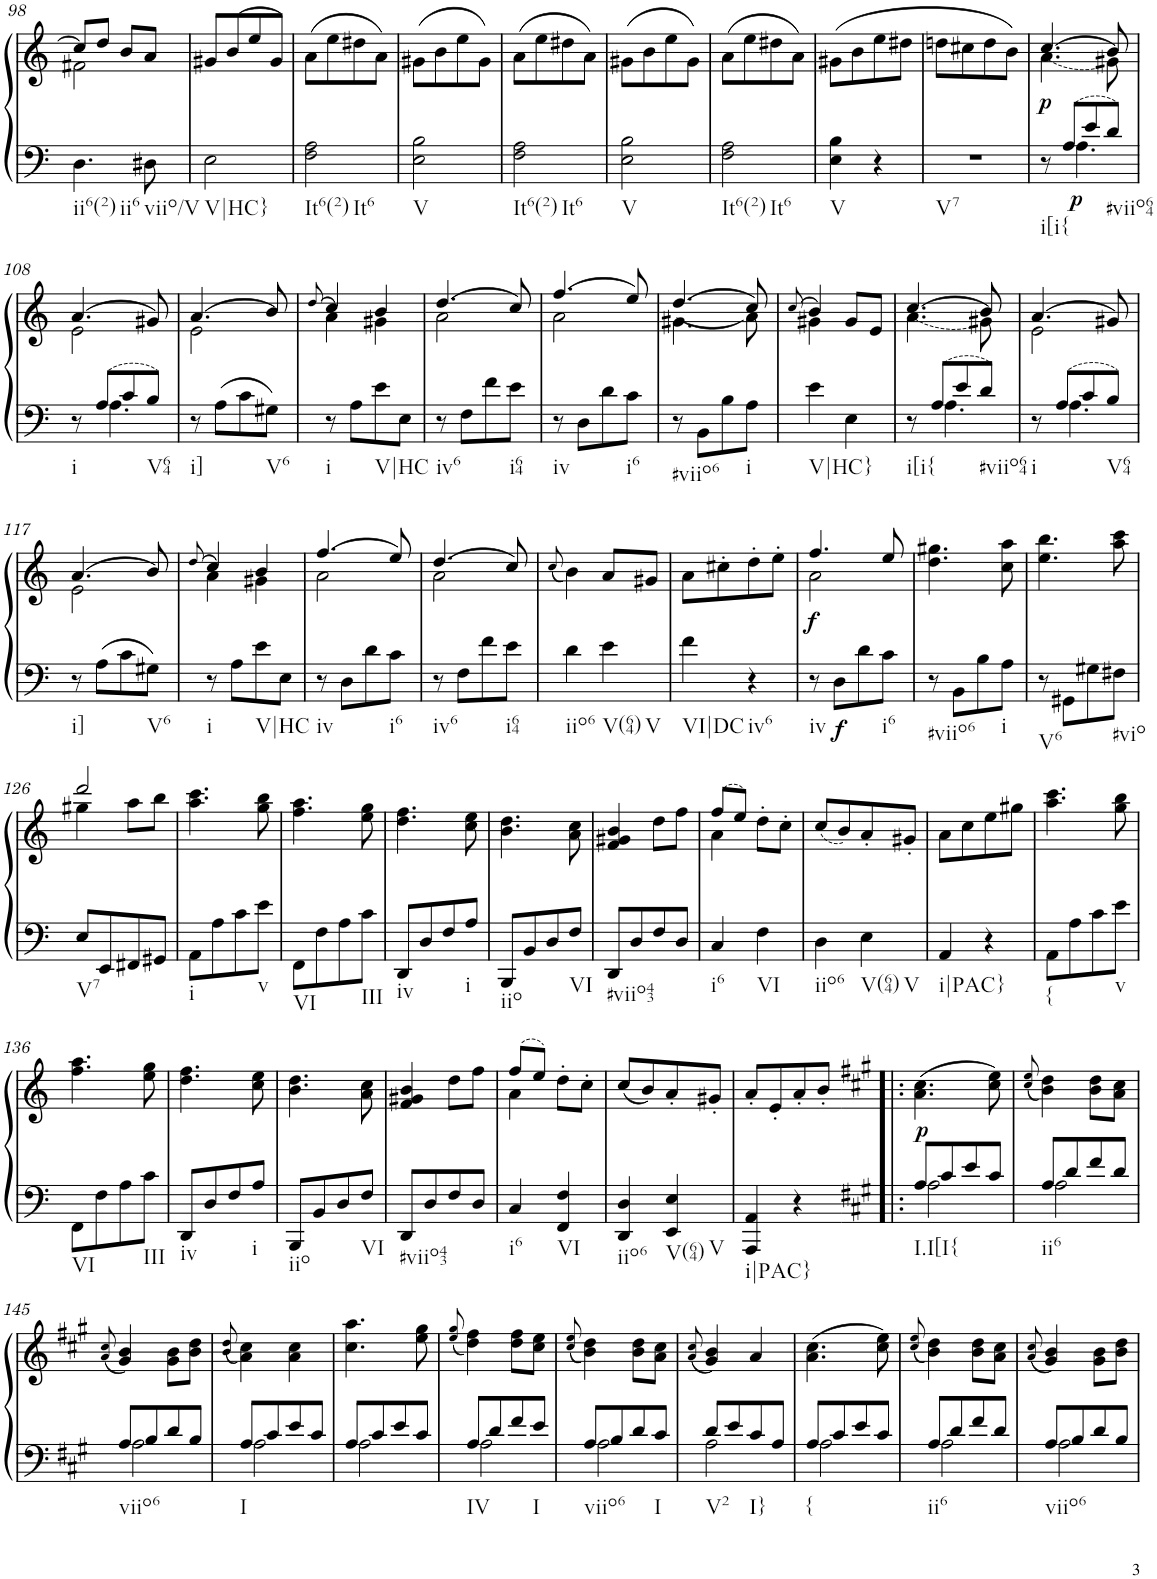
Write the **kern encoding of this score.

**kern	**kern	**dynam
*part1	*part1	*part1
*staff2	*staff1	*staff1/2
*I"Piano	*	*
*I'Pno.	*	*
!!LO:PB:g=z
*clefF4	*clefG2	*
*k[]	*k[]	*
*M2/4	*M2/4	*
=98	=98	=98
*	*^	*
!LO:TX:b:t=ii6(2)	!	!	!
!LO:TX:b:t=ii6	!	!	!
4.D\	8cc/L]	2f#X\	.
.	8dd/J	.	.
.	8b/L	.	.
!LO:TX:b:t=viio/V	!	!	!
8D#X\	8a/J	.	.
*	*v	*v	*
=99	=99	=99
!LO:TX:b:t=V|HC}	!	!
2E\	8g#X/L	.
.	(>8b/	.
.	8ee/	.
.	8g#/J)	.
=100	=100	=100
!LO:TX:b:t=It6(2)	!	!
!LO:TX:b:t=It6	!	!
2F\ 2A\	(8a\L	.
.	8ee\	.
.	8dd#X\	.
.	8a\J)	.
=101	=101	=101
!LO:TX:b:t=V	!	!
2E\ 2B\	(8g#X\L	.
.	8b\	.
.	8ee\	.
.	8g#\J)	.
=102	=102	=102
!LO:TX:b:t=It6(2)	!	!
!LO:TX:b:t=It6	!	!
2F\ 2A\	(8a\L	.
.	8ee\	.
.	8dd#X\	.
.	8a\J)	.
=103	=103	=103
!LO:TX:b:t=V	!	!
2E\ 2B\	(8g#X\L	.
.	8b\	.
.	8ee\	.
.	8g#\J)	.
=104	=104	=104
!LO:TX:b:t=It6(2)	!	!
!LO:TX:b:t=It6	!	!
2F\ 2A\	(8a\L	.
.	8ee\	.
.	8dd#X\	.
.	8a\J)	.
=105	=105	=105
!LO:TX:b:t=V	!	!
4E\ 4B\	(8g#X\L	.
.	8b\	.
4r	8ee\	.
.	8dd#X\J	.
=106	=106	=106
!LO:TX:b:t=V7	!	!
2r	8ddn\L	.
.	8cc#X\	.
.	8dd\	.
.	8b\J)	.
=107	=107	=107
*^	*^	*
!LO:TX:b:t=i[i{	!	!	!	!
!	!	!	!	!LO:DY:b
8r	8ryy	(4.cc/	(4.a\	p
!	!	!	!	!LO:DY:b=2
8A/L	4.A\	.	.	p
8e/	.	.	.	.
!LO:TX:b:t=#viio64	!	!	!	!
8d/J	.	8b/)	8g#X\)	.
!!LO:LB:g=z	!!
=108	=108	=108	=108	=108
!LO:TX:b:t=i	!	!	!	!
8r	8ryy	(4.a/	2e\	.
8A/L	4.A\	.	.	.
8c/	.	.	.	.
!LO:TX:b:t=V64	!	!	!	!
8B/J	.	8g#X/)	.	.
*v	*v	*	*	*
=109	=109	=109	=109
!LO:TX:b:t=i]	!	!	!
8r	(4.a/	2e\	.
8A\L	.	.	.
8c\	.	.	.
!LO:TX:b:t=V6	!	!	!
8G#X\J	8b/)	.	.
=110	=110	=110	=110
.	(>8qdd/	.	.
!LO:TX:b:t=i	!	!	!
8r	4cc/)	4a\	.
8A\L	.	.	.
!LO:TX:b:t=V|HC	!	!	!
8e\	4b/	4g#X\	.
8E\J	.	.	.
=111	=111	=111	=111
!LO:TX:b:t=iv6	!	!	!
8r	(4.dd/	2a\	.
8F\L	.	.	.
8f\	.	.	.
!LO:TX:b:t=i64	!	!	!
8e\J	8cc/)	.	.
=112	=112	=112	=112
!LO:TX:b:t=iv	!	!	!
8r	(4.ff/	2a\	.
8D\L	.	.	.
8d\	.	.	.
!LO:TX:b:t=i6	!	!	!
8c\J	8ee/)	.	.
=113	=113	=113	=113
!LO:TX:b:t=#viio6	!	!	!
8r	(4.dd/	(4.g#X\	.
8BB\L	.	.	.
8B\	.	.	.
!LO:TX:b:t=i	!	!	!
8A\J	8cc/)	8a\)	.
=114	=114	=114	=114
.	(>8qcc/	.	.
!LO:TX:b:t=V|HC}	!	!	!
4e\	4b/)	4g#X\	.
4E\	8g#/L	4ryy	.
.	8e/J	.	.
=115	=115	=115	=115
*^	*	*	*
!LO:TX:b:t=i[i{	!	!	!	!
8r	8ryy	(4.cc/	(4.a\	.
8A/L	4.A\	.	.	.
8e/	.	.	.	.
!LO:TX:b:t=#viio64	!	!	!	!
8d/J	.	8b/)	8g#X\)	.
=116	=116	=116	=116	=116
!LO:TX:b:t=i	!	!	!	!
8r	8ryy	(4.a/	2e\	.
8A/L	4.A\	.	.	.
8c/	.	.	.	.
!LO:TX:b:t=V64	!	!	!	!
8B/J	.	8g#X/)	.	.
*v	*v	*	*	*
!!LO:LB:g=z	!!
=117	=117	=117	=117
!LO:TX:b:t=i]	!	!	!
8r	(4.a/	2e\	.
8A\L	.	.	.
8c\	.	.	.
!LO:TX:b:t=V6	!	!	!
8G#X\J	8b/)	.	.
=118	=118	=118	=118
.	(>8qdd/	.	.
!LO:TX:b:t=i	!	!	!
8r	4cc/)	4a\	.
8A\L	.	.	.
!LO:TX:b:t=V|HC	!	!	!
8e\	4b/	4g#X\	.
8E\J	.	.	.
=119	=119	=119	=119
!LO:TX:b:t=iv	!	!	!
8r	(4.ff/	2a\	.
8D\L	.	.	.
8d\	.	.	.
!LO:TX:b:t=i6	!	!	!
8c\J	8ee/)	.	.
=120	=120	=120	=120
!LO:TX:b:t=iv6	!	!	!
8r	(4.dd/	2a\	.
8F\L	.	.	.
8f\	.	.	.
!LO:TX:b:t=i64	!	!	!
8e\J	8cc/)	.	.
*	*v	*v	*
=121	=121	=121
.	(8qcc/	.
!LO:TX:b:t=iio6	!	!
4d\	4b\)	.
!LO:TX:b:t=V(64)	!	!
!LO:TX:b:t=V	!	!
4e\	8a/L	.
.	8g#X/J	.
=122	=122	=122
!LO:TX:b:t=VI|DC	!	!
4f\	8a\L	.
.	8cc#X'\	.
!LO:TX:b:t=iv6	!	!
4r	8dd'\	.
.	8ee'\J	.
=123	=123	=123
*	*^	*
!LO:TX:b:t=iv	!	!	!
!	!	!	!LO:DY:b
8r	4.ff/	2a\	f
!	!	!	!LO:DY:b=2
8D\L	.	.	f
8d\	.	.	.
!LO:TX:b:t=i6	!	!	!
8c\J	8ee/	.	.
*	*v	*v	*
=124	=124	=124
!LO:TX:b:t=#viio6	!	!
8r	4.dd\ 4.gg#X\	.
8BB\L	.	.
8B\	.	.
!LO:TX:b:t=i	!	!
8A\J	8cc\ 8aa\	.
=125	=125	=125
!LO:TX:b:t=V6	!	!
8r	4.ee\ 4.bb\	.
8GG#X\L	.	.
8G#X\	.	.
!LO:TX:b:t=#vio	!	!
8F#X\J	8aa\ 8ccc\	.
!!LO:LB:g=z
=126	=126	=126
*	*^	*
!LO:TX:b:t=V7	!	!	!
8E/L	2ddd/	4gg#X\	.
8EE/	.	.	.
8FF#X/	.	8aa\L	.
8GG#X/J	.	8bb\J	.
=127	=127	=127	=127
!LO:TX:b:t=i	!	!	!
*	*v	*v	*
8AA\L	4.aa\ 4.ccc\	.
8A\	.	.
8c\	.	.
!LO:TX:b:t=v	!	!
8e\J	8gg\ 8bb\	.
=128	=128	=128
!LO:TX:b:t=VI	!	!
8FF\L	4.ff\ 4.aa\	.
8F\	.	.
8A\	.	.
!LO:TX:b:t=III	!	!
8c\J	8ee\ 8gg\	.
=129	=129	=129
!LO:TX:b:t=iv	!	!
8DD/L	4.dd\ 4.ff\	.
8D/	.	.
8F/	.	.
!LO:TX:b:t=i	!	!
8A/J	8cc\ 8ee\	.
=130	=130	=130
!LO:TX:b:t=iio	!	!
8BBB/L	4.b\ 4.dd\	.
8BB/	.	.
8D/	.	.
!LO:TX:b:t=VI	!	!
8F/J	8a\ 8cc\	.
=131	=131	=131
!LO:TX:b:t=#viio43	!	!
8DD/L	4f/ 4g#X/ 4b/	.
8D/	.	.
8F/	8dd\L	.
8D/J	8ff\J	.
=132	=132	=132
*	*^	*
!LO:TX:b:t=i6	!	!	!
4C/	(8ff/L	4a\	.
.	8ee/J)	.	.
!LO:TX:b:t=VI	!	!	!
4F\	8dd'>\L	4ryy	.
.	8cc'>\J	.	.
*	*v	*v	*
=133	=133	=133
!LO:TX:b:t=iio6	!	!
4D\	(8cc/L	.
.	8b/)	.
!LO:TX:b:t=V(64)	!	!
!LO:TX:b:t=V	!	!
4E\	8a'/	.
.	8g#X'/J	.
=134	=134	=134
!LO:TX:b:t=i|PAC}	!	!
4AA/	8a\L	.
.	8cc\	.
4r	8ee\	.
.	8gg#X\J	.
=135	=135	=135
!LO:TX:b:t={	!	!
8AA\L	4.aa\ 4.ccc\	.
8A\	.	.
8c\	.	.
!LO:TX:b:t=v	!	!
8e\J	8gg\ 8bb\	.
!!LO:LB:g=z
=136	=136	=136
!LO:TX:b:t=VI	!	!
8FF\L	4.ff\ 4.aa\	.
8F\	.	.
8A\	.	.
!LO:TX:b:t=III	!	!
8c\J	8ee\ 8gg\	.
=137	=137	=137
!LO:TX:b:t=iv	!	!
8DD/L	4.dd\ 4.ff\	.
8D/	.	.
8F/	.	.
!LO:TX:b:t=i	!	!
8A/J	8cc\ 8ee\	.
=138	=138	=138
!LO:TX:b:t=iio	!	!
8BBB/L	4.b\ 4.dd\	.
8BB/	.	.
8D/	.	.
!LO:TX:b:t=VI	!	!
8F/J	8a\ 8cc\	.
=139	=139	=139
!LO:TX:b:t=#viio43	!	!
8DD/L	4f/ 4g#X/ 4b/	.
8D/	.	.
8F/	8dd\L	.
8D/J	8ff\J	.
=140	=140	=140
*	*^	*
!LO:TX:b:t=i6	!	!	!
4C/	(8ff/L	4a\	.
.	8ee/J)	.	.
!LO:TX:b:t=VI	!	!	!
4FF/ 4F/	8dd'>\L	4ryy	.
.	8cc'>\J	.	.
*	*v	*v	*
=141	=141	=141
!LO:TX:b:t=iio6	!	!
4DD/ 4D/	(8cc/L	.
.	8b/)	.
!LO:TX:b:t=V(64)	!	!
!LO:TX:b:t=V	!	!
4EE/ 4E/	8a'/	.
.	8g#X'/J	.
=142	=142	=142
!LO:TX:b:t=i|PAC}	!	!
4AAA/ 4AA/	8a'/L	.
.	8e'/	.
4r	8a'/	.
.	8b'/J	.
=143!|:	=143!|:	=143!|:
*k[f#c#g#]	*k[f#c#g#]	*
*^	*	*
!LO:TX:b:t=I.I[I{	!	!	!
!	!	!	!LO:DY:b
8A/L	2A\	(4.a\ 4.cc#\	p
8c#/	.	.	.
8e/	.	.	.
8c#/J	.	8cc#\ 8ee\)	.
=144	=144	=144	=144
.	.	(8qcc#/ 8qee/	.
!LO:TX:b:t=ii6	!	!	!
8A/L	2A\	4b\ 4dd\)	.
8d/	.	.	.
8f#/	.	8b\ 8dd\L	.
8d/J	.	8a\ 8cc#\J	.
!!LO:LB:g=z
=145	=145	=145	=145
.	.	(8qa/ 8qcc#/	.
!LO:TX:b:t=viio6	!	!	!
8A/L	2A\	4g#/ 4b/)	.
8B/	.	.	.
8d/	.	8g#\ 8b\L	.
8B/J	.	8b\ 8dd\J	.
=146	=146	=146	=146
.	.	(8qb/ 8qdd/	.
!LO:TX:b:t=I	!	!	!
8A/L	2A\	4a\ 4cc#\)	.
8c#/	.	.	.
8e/	.	4a\ 4cc#\	.
8c#/J	.	.	.
=147	=147	=147	=147
8A/L	2A\	4.cc#\ 4.aa\	.
8c#/	.	.	.
8e/	.	.	.
8c#/J	.	8ee\ 8gg#\	.
=148	=148	=148	=148
.	.	(8qee/ 8qgg#/	.
!LO:TX:b:t=IV	!	!	!
8A/L	2A\	4dd\ 4ff#\)	.
8d/	.	.	.
8f#/	.	8dd\ 8ff#\L	.
!LO:TX:b:t=I	!	!	!
8e/J	.	8cc#\ 8ee\J	.
=149	=149	=149	=149
.	.	(8qcc#/ 8qee/	.
!LO:TX:b:t=viio6	!	!	!
8A/L	2A\	4b\ 4dd\)	.
8B/	.	.	.
8d/	.	8b\ 8dd\L	.
!LO:TX:b:t=I	!	!	!
8c#/J	.	8a\ 8cc#\J	.
=150	=150	=150	=150
.	.	(8qa/ 8qcc#/	.
!LO:TX:b:t=V2	!	!	!
8d/L	2A\	4g#/ 4b/)	.
8e/	.	.	.
!LO:TX:b:t=I}	!	!	!
8c#/	.	4a/	.
8A/J	.	.	.
=151	=151	=151	=151
!LO:TX:b:t={	!	!	!
8A/L	2A\	(4.a\ 4.cc#\	.
8c#/	.	.	.
8e/	.	.	.
8c#/J	.	8cc#\ 8ee\)	.
=152	=152	=152	=152
.	.	(8qcc#/ 8qee/	.
!LO:TX:b:t=ii6	!	!	!
8A/L	2A\	4b\ 4dd\)	.
8d/	.	.	.
8f#/	.	8b\ 8dd\L	.
8d/J	.	8a\ 8cc#\J	.
=153	=153	=153	=153
.	.	(8qa/ 8qcc#/	.
!LO:TX:b:t=viio6	!	!	!
8A/L	2A\	4g#/ 4b/)	.
8B/	.	.	.
8d/	.	8g#\ 8b\L	.
8B/J	.	8b\ 8dd\J	.
*v	*v	*	*
=	=	=
*-	*-	*-
